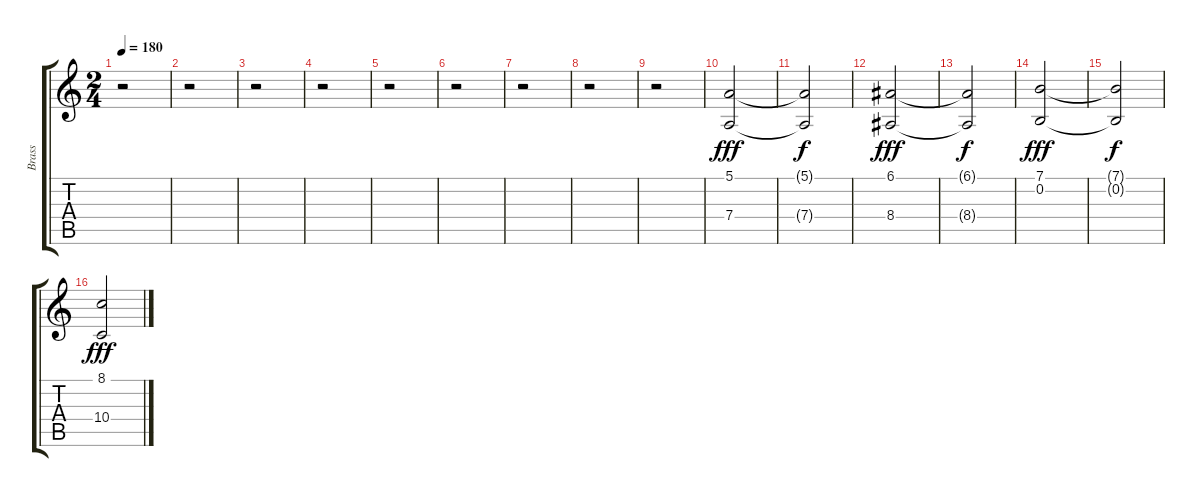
\track ("Brass" "Brass") {instrument brasssection}
\staff {score tabs}
\tuning (E4 B3 G3 D3 A2 E2) {hide}
\ts (2 4)
\tempo 180
\clef g2
\ks c
r.2{dy fff} |
r.2 |
r.2 |
r.2 |
r.2 |
r.2 |
r.2 |
r.2 |
r.2 |
(5.1 7.4).2 |
(5.1{t} 7.4{t}).2{dy f} |
(6.1 8.4).2{dy fff} |
(6.1{t} 8.4{t}).2{dy f} |
(7.1 0.2).2{dy fff} |
(7.1{t} 0.2{t}).2{dy f} |
(8.1 10.4).2{dy fff}
